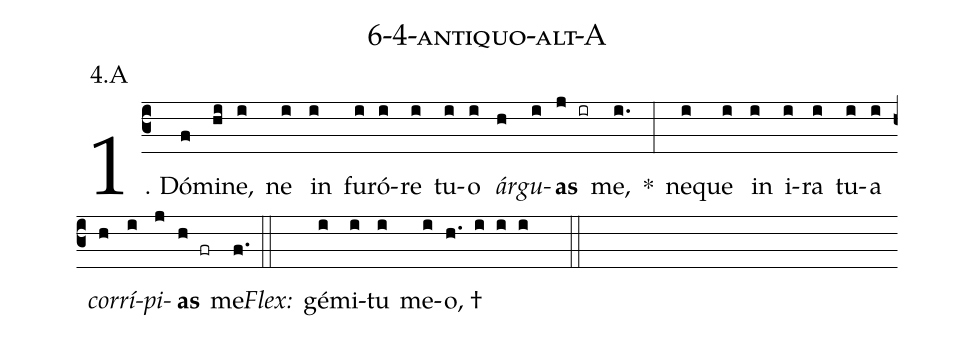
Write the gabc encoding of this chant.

name: 6-4-antiquo-alt-A;
annotation: 4.A;
%%
(c3)1. Dó(f)mi(hi)ne,(i) ne(i) in(i) fu(i)ró(i)re(i) tu(i)o(i) <i>ár</i>(h)<i>gu</i>(i)<b>as</b>(j ir) me,(i.) *(:) ne(i)que(i) in(i) i(i)ra(i) tu(i)a(i) <i>cor</i>(h)<i>rí</i>(i)<i>pi</i>(j)<b>as</b>(h fr) me.(f.) (::)
<i>Flex:</i>()  gé(i)mi(i)tu(i) me(i)o, †(h. i i i  ::)
